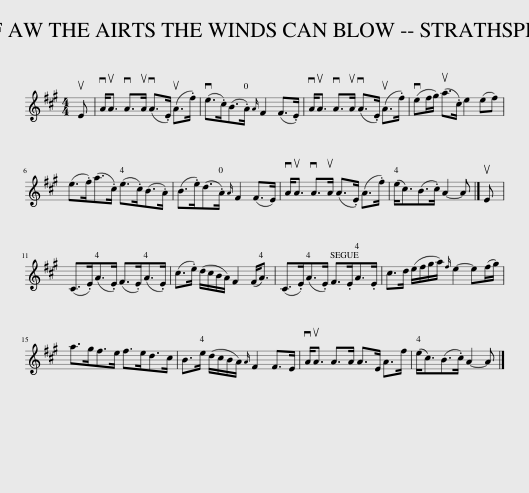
X:1
L:1/8
M:4/4
I:linebreak $
K:A
V:1 treble
V:1
 uE | vA<uA vA>uA (vA>.E) (uA>.f) | (ve>.c)(B>.A){A} F2 (F>.E) | vA<uA vA>uA (vA>.E) (uA>.f) | (vef/g/) (ua>.c) e2 (ef) |$ %5
 (e>.f)(a>.c) (e>.c)(B>.A) | (B>.e)(d>.A){A} F2 (F>E) | vA<uA vA>uA (A>.E) (A>.f) | (e<c)(B>.c) A2- A |] uE |$ %10
 (C>.E)(A>.E) (F>.E)(A>.E) | (c>.e) (d/c/B/A/) F2 (F<A) | (C>.E)(A>.E) F>.EA>.E | c>d (e/f/g/a/){f} e2- e(f/g/) |$ a>gf>e f>ed>c | %15
 B>e (d/c/B/A/){A} F2 F>E | vA<uA A>A A>E A>f | (e<c)(B>.c) A2- A |] %18
